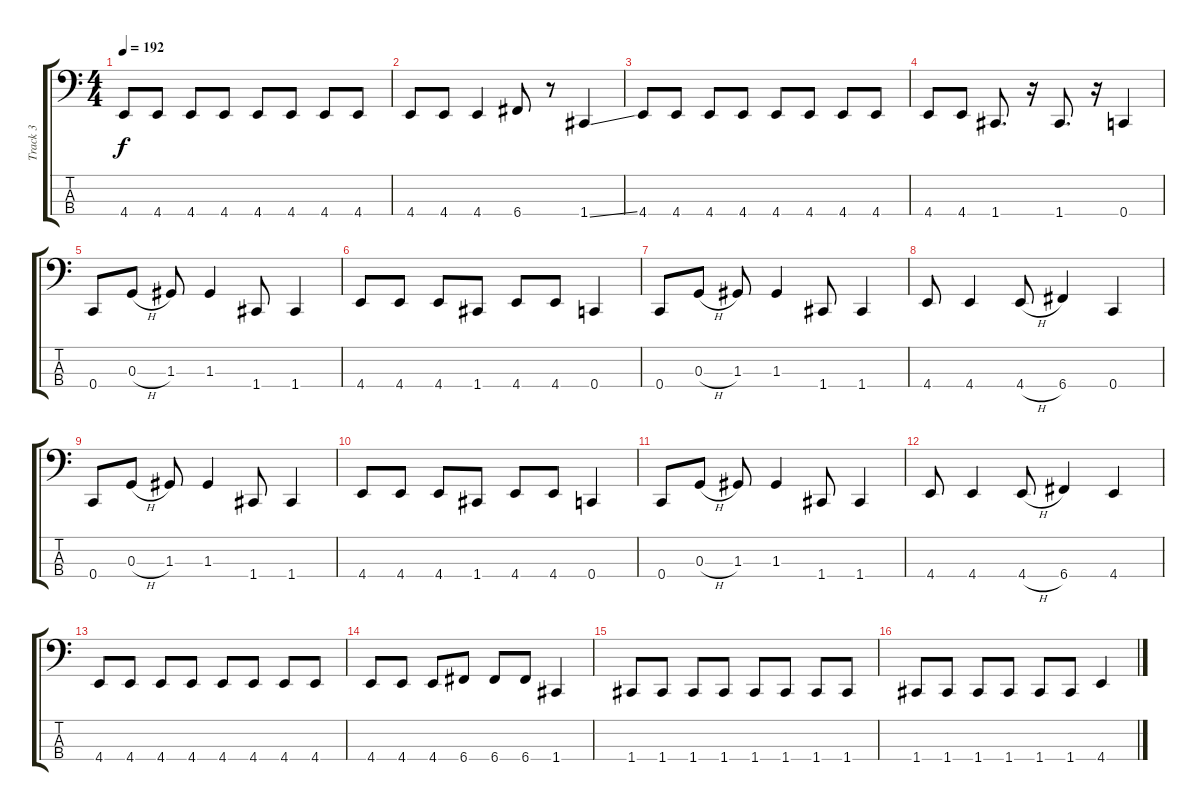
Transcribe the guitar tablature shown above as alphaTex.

\track ("Track 3" "Track 3") {instrument electricbasspick}
\staff {score tabs}
\tuning (F2 C2 G1 C1) {hide}
\ts (4 4)
\tempo 192
\clef f4
\ks c
4.4.8{dy f} 4.4.8 4.4.8 4.4.8 4.4.8 4.4.8 4.4.8 4.4.8 |
4.4.8 4.4.8 4.4.4 6.4.8 r.8 1.4{ss}.4 |
4.4.8 4.4.8 4.4.8 4.4.8 4.4.8 4.4.8 4.4.8 4.4.8 |
4.4.8 4.4.8 1.4.8{d} r.16 1.4.8{d} r.16 0.4.4 |
0.4.8 0.3{h}.8 1.3.8 1.3.4 1.4.8 1.4.4 |
4.4.8 4.4.8 4.4.8 1.4.8 4.4.8 4.4.8 0.4.4 |
0.4.8 0.3{h}.8 1.3.8 1.3.4 1.4.8 1.4.4 |
4.4.8 4.4.4 4.4{h}.8 6.4.4 0.4.4 |
0.4.8 0.3{h}.8 1.3.8 1.3.4 1.4.8 1.4.4 |
4.4.8 4.4.8 4.4.8 1.4.8 4.4.8 4.4.8 0.4.4 |
0.4.8 0.3{h}.8 1.3.8 1.3.4 1.4.8 1.4.4 |
4.4.8 4.4.4 4.4{h}.8 6.4.4 4.4.4 |
4.4.8 4.4.8 4.4.8 4.4.8 4.4.8 4.4.8 4.4.8 4.4.8 |
4.4.8 4.4.8 4.4.8 6.4.8 6.4.8 6.4.8 1.4.4 |
1.4.8 1.4.8 1.4.8 1.4.8 1.4.8 1.4.8 1.4.8 1.4.8 |
1.4.8 1.4.8 1.4.8 1.4.8 1.4.8 1.4.8 4.4.4
